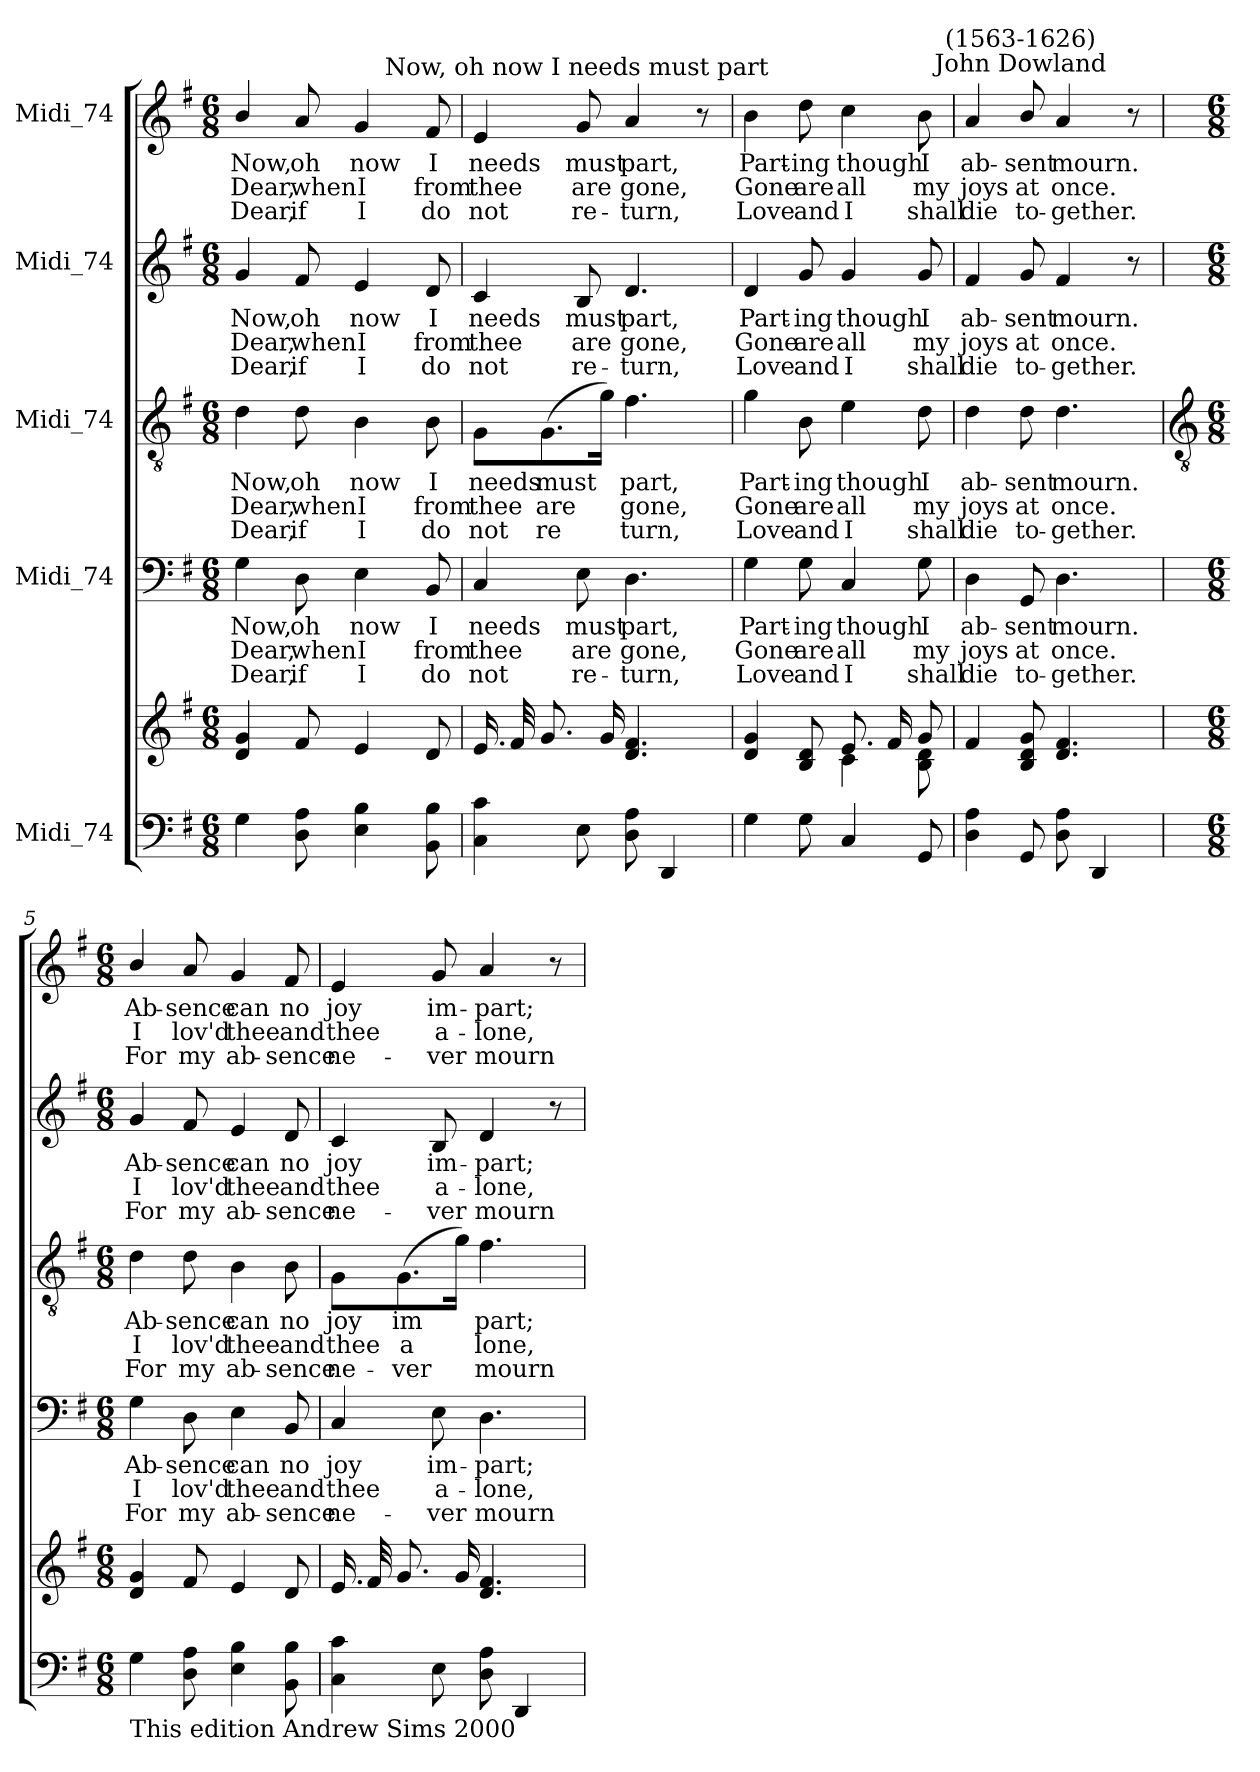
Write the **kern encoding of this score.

**kern	**kern	**kern	**text	**text	**text	**kern	**text	**text	**text	**kern	**text	**text	**text	**kern	**text	**text	**text
*part5	*part5	*part4	*part4	*part4	*part4	*part3	*part3	*part3	*part3	*part2	*part2	*part2	*part2	*part1	*part1	*part1	*part1
*staff6	*staff5	*staff4	*staff4	*staff4	*staff4	*staff3	*staff3	*staff3	*staff3	*staff2	*staff2	*staff2	*staff2	*staff1	*staff1	*staff1	*staff1
*I"Midi_74	*	*I"Midi_74	*	*	*	*I"Midi_74	*	*	*	*I"Midi_74	*	*	*	*I"Midi_74	*	*	*
*clefF4	*clefG2	*clefF4	*	*	*	*clefGv2	*	*	*	*clefG2	*	*	*	*clefG2	*	*	*
*k[f#]	*k[f#]	*k[f#]	*	*	*	*k[f#]	*	*	*	*k[f#]	*	*	*	*k[f#]	*	*	*
*G:	*G:	*G:	*	*	*	*G:	*	*	*	*G:	*	*	*	*G:	*	*	*
*M6/8	*M6/8	*M6/8	*	*	*	*M6/8	*	*	*	*M6/8	*	*	*	*M6/8	*	*	*
=1	=1	=1	=1	=1	=1	=1	=1	=1	=1	=1	=1	=1	=1	=1	=1	=1	=1
*	*^	*	*	*	*	*	*	*	*	*	*	*	*	*	*	*	*
!	!	!	!	!LO:LY:b	!LO:LY:b	!LO:LY:b	!	!LO:LY:b	!LO:LY:b	!LO:LY:b	!	!LO:LY:b	!LO:LY:b	!LO:LY:b	!	!LO:LY:b	!LO:LY:b	!LO:LY:b
4G	4d/ 4g/	2ryy	4G	Now,	Dear,	Dear,	4d	Now,	Dear,	Dear,	4g	Now,	Dear,	Dear,	4b/	Now,	Dear,	Dear,
!	!	!	!	!LO:LY:b	!LO:LY:b	!LO:LY:b	!	!LO:LY:b	!LO:LY:b	!LO:LY:b	!	!LO:LY:b	!LO:LY:b	!LO:LY:b	!	!LO:LY:b	!LO:LY:b	!LO:LY:b
8D 8A	8f#/	.	8D	oh	when	if	8d	oh	when	if	8f#	oh	when	if	8a	oh	when	if
!	!	!	!	!LO:LY:b	!LO:LY:b	!LO:LY:b	!	!LO:LY:b	!LO:LY:b	!LO:LY:b	!	!LO:LY:b	!LO:LY:b	!LO:LY:b	!	!LO:LY:b	!LO:LY:b	!LO:LY:b
4E 4B	4e/	.	4E	now	I	I	4B	now	I	I	4e	now	I	I	4g	now	I	I
.	.	4ryy	.	.	.	.	.	.	.	.	.	.	.	.	.	.	.	.
!	!	!	!	!LO:LY:b	!LO:LY:b	!LO:LY:b	!	!LO:LY:b	!LO:LY:b	!LO:LY:b	!	!LO:LY:b	!LO:LY:b	!LO:LY:b	!	!LO:LY:b	!LO:LY:b	!LO:LY:b
8BB 8B	8d/	.	8BB	I	from	do	8B	I	from	do	8d	I	from	do	8f#	I	from	do
=2	=2	=2	=2	=2	=2	=2	=2	=2	=2	=2	=2	=2	=2	=2	=2	=2	=2	=2
!	!	!	!	!LO:LY:b	!LO:LY:b	!LO:LY:b	!	!LO:LY:b	!LO:LY:b	!LO:LY:b	!	!LO:LY:b	!LO:LY:b	!LO:LY:b	!	!LO:LY:b	!LO:LY:b	!LO:LY:b
4C 4c	16.e/LL	2ryy	4C	needs	thee	not	8GL	needs	thee	not	4c	needs	thee	not	4e	needs	thee	not
.	32f#/L	.	.	.	.	.	.	.	.	.	.	.	.	.	.	.	.	.
!	!	!	!	!	!	!	!	!LO:LY:b	!LO:LY:b	!LO:LY:b	!	!	!	!	!	!	!	!
.	8.g/	.	.	.	.	.	(>8.G	must	are	re	.	.	.	.	.	.	.	.
!	!	!	!	!	!	!	!	!	!	!	!	!	!	!	!LO:TX:a:cj:t=Now, oh now I needs must part	!	!	!
!	!	!	!	!LO:LY:b	!LO:LY:b	!LO:LY:b	!	!	!	!	!	!LO:LY:b	!LO:LY:b	!LO:LY:b	!	!LO:LY:b	!LO:LY:b	!LO:LY:b
8E	.	.	8E	must	are	re-	.	.	.	.	8B	must	are	re-	8g	must	are	re-
.	16g/J	.	.	.	.	.	16gJ)	.	.	.	.	.	.	.	.	.	.	.
!	!	!	!	!LO:LY:b	!LO:LY:b	!LO:LY:b	!	!LO:LY:b	!LO:LY:b	!LO:LY:b	!	!LO:LY:b	!LO:LY:b	!LO:LY:b	!	!LO:LY:b	!LO:LY:b	!LO:LY:b
8D 8A	4.d/ 4.f#/	.	4.D	-part,	gone,	turn,	4.f#	part,	gone,	turn,	4.d	-part,	gone,	turn,	4a	-part,	gone,	turn,
4DD	.	4ryy	.	.	.	.	.	.	.	.	.	.	.	.	.	.	.	.
.	.	.	.	.	.	.	.	.	.	.	.	.	.	.	8r	.	.	.
=3	=3	=3	=3	=3	=3	=3	=3	=3	=3	=3	=3	=3	=3	=3	=3	=3	=3	=3
!	!	!	!	!LO:LY:b	!LO:LY:b	!LO:LY:b	!	!LO:LY:b	!LO:LY:b	!LO:LY:b	!	!LO:LY:b	!LO:LY:b	!LO:LY:b	!	!LO:LY:b	!LO:LY:b	!LO:LY:b
4G	4d/ 4g/	4ryy	4G	Part-	-Gone	Love	4g	Part-	-Gone	Love	4d	Part-	-Gone	Love	4b	Part-	-Gone	Love
!	!	!	!	!LO:LY:b	!LO:LY:b	!LO:LY:b	!	!LO:LY:b	!LO:LY:b	!LO:LY:b	!	!LO:LY:b	!LO:LY:b	!LO:LY:b	!	!LO:LY:b	!LO:LY:b	!LO:LY:b
8G	8B/ 8d/	8ryy	8G	ing	are	and	8B	ing	are	and	8g	ing	are	and	8dd	ing	are	and
!	!	!	!	!LO:LY:b	!LO:LY:b	!LO:LY:b	!	!LO:LY:b	!LO:LY:b	!LO:LY:b	!	!LO:LY:b	!LO:LY:b	!LO:LY:b	!	!LO:LY:b	!LO:LY:b	!LO:LY:b
4C	8.e/L	4c\	4C	though	all	I	4e	though	all	I	4g	though	all	I	4cc	though	all	I
.	16f#/L	.	.	.	.	.	.	.	.	.	.	.	.	.	.	.	.	.
!	!	!	!	!LO:LY:b	!LO:LY:b	!LO:LY:b	!	!LO:LY:b	!LO:LY:b	!LO:LY:b	!	!LO:LY:b	!LO:LY:b	!LO:LY:b	!	!LO:LY:b	!LO:LY:b	!LO:LY:b
8GG	8g/J	8B\ 8d\	8G	I	my	shall	8d	I	my	shall	8g	I	my	shall	8b	I	my	shall
=4	=4	=4	=4	=4	=4	=4	=4	=4	=4	=4	=4	=4	=4	=4	=4	=4	=4	=4
!	!	!	!	!LO:LY:b	!LO:LY:b	!LO:LY:b	!	!LO:LY:b	!LO:LY:b	!LO:LY:b	!	!LO:LY:b	!LO:LY:b	!LO:LY:b	!	!LO:LY:b	!LO:LY:b	!LO:LY:b
*	*v	*v	*	*	*	*	*	*	*	*	*	*	*	*	*	*	*	*
4D 4A	4f#/	4D	ab-	-joys	die	4d	ab-	-joys	die	4f#	ab-	-joys	die	4a	ab-	-joys	die
!	!	!	!	!	!	!	!	!	!	!	!	!	!	!LO:TX:a:cj:t=John Dowland	!	!	!
!	!	!	!	!	!	!	!	!	!	!	!	!	!	!LO:TX:a:cj:t=(1563-1626)	!	!	!
!	!	!	!LO:LY:b	!LO:LY:b	!LO:LY:b	!	!LO:LY:b	!LO:LY:b	!LO:LY:b	!	!LO:LY:b	!LO:LY:b	!LO:LY:b	!	!LO:LY:b	!LO:LY:b	!LO:LY:b
8GG	8B/ 8d/ 8g/	8GG	sent	at	to-	8d	sent	at	to-	8g	sent	at	to-	8b/	sent	at	to-
!	!	!	!LO:LY:b	!LO:LY:b	!LO:LY:b	!	!LO:LY:b	!LO:LY:b	!LO:LY:b	!	!LO:LY:b	!LO:LY:b	!LO:LY:b	!	!LO:LY:b	!LO:LY:b	!LO:LY:b
8D 8A	4.d/ 4.f#/	4.D	-mourn.	once.	gether.	4.d	-mourn.	once.	gether.	4f#	-mourn.	once.	gether.	4a	-mourn.	once.	gether.
4DD	.	.	.	.	.	.	.	.	.	.	.	.	.	.	.	.	.
.	.	.	.	.	.	.	.	.	.	8r	.	.	.	8r	.	.	.
!!LO:LB:g=z
=5	=5	=5	=5	=5	=5	=5	=5	=5	=5	=5	=5	=5	=5	=5	=5	=5	=5
*	*	*	*	*	*	*clefGv2	*	*	*	*	*	*	*	*	*	*	*
*M6/8	*M6/8	*M6/8	*	*	*	*M6/8	*	*	*	*M6/8	*	*	*	*M6/8	*	*	*
*	*^	*	*	*	*	*	*	*	*	*	*	*	*	*	*	*	*
!LO:TX:b:t=This edition  Andrew Sims 2000	!	!	!	!	!	!	!	!	!	!	!	!	!	!	!	!	!	!
!	!	!LO:N:vis=1	!	!LO:LY:b	!LO:LY:b	!LO:LY:b	!	!LO:LY:b	!LO:LY:b	!LO:LY:b	!	!LO:LY:b	!LO:LY:b	!LO:LY:b	!	!LO:LY:b	!LO:LY:b	!LO:LY:b
4G	4d/ 4g/	2.ryy	4G	Ab-	-I	For	4d	Ab-	-I	For	4g	Ab-	-I	For	4b/	Ab-	-I	For
!	!	!	!	!LO:LY:b	!LO:LY:b	!LO:LY:b	!	!LO:LY:b	!LO:LY:b	!LO:LY:b	!	!LO:LY:b	!LO:LY:b	!LO:LY:b	!	!LO:LY:b	!LO:LY:b	!LO:LY:b
8D 8A	8f#/	.	8D	sence	lov'd	my	8d	sence	lov'd	my	8f#	sence	lov'd	my	8a	sence	lov'd	my
!	!	!	!	!LO:LY:b	!LO:LY:b	!LO:LY:b	!	!LO:LY:b	!LO:LY:b	!LO:LY:b	!	!LO:LY:b	!LO:LY:b	!LO:LY:b	!	!LO:LY:b	!LO:LY:b	!LO:LY:b
4E 4B	4e/	.	4E	can	thee	ab-	4B	can	thee	ab-	4e	can	thee	ab-	4g	can	thee	ab-
!	!	!	!	!LO:LY:b	!LO:LY:b	!LO:LY:b	!	!LO:LY:b	!LO:LY:b	!LO:LY:b	!	!LO:LY:b	!LO:LY:b	!LO:LY:b	!	!LO:LY:b	!LO:LY:b	!LO:LY:b
8BB 8B	8d/	.	8BB	-no	and	sence	8B	-no	and	sence	8d	-no	and	sence	8f#	-no	and	sence
=6	=6	=6	=6	=6	=6	=6	=6	=6	=6	=6	=6	=6	=6	=6	=6	=6	=6	=6
!	!	!LO:N:vis=1	!	!LO:LY:b	!LO:LY:b	!LO:LY:b	!	!LO:LY:b	!LO:LY:b	!LO:LY:b	!	!LO:LY:b	!LO:LY:b	!LO:LY:b	!	!LO:LY:b	!LO:LY:b	!LO:LY:b
4C 4c	16.e/LL	2.ryy	4C	joy	thee	ne-	8GL	joy	thee	ne-	4c	joy	thee	ne-	4e	joy	thee	ne-
.	32f#/L	.	.	.	.	.	.	.	.	.	.	.	.	.	.	.	.	.
!	!	!	!	!	!	!	!	!LO:LY:b	!LO:LY:b	!LO:LY:b	!	!	!	!	!	!	!	!
.	8.g/	.	.	.	.	.	(>8.G	-im	a	ver	.	.	.	.	.	.	.	.
!	!	!	!	!LO:LY:b	!LO:LY:b	!LO:LY:b	!	!	!	!	!	!LO:LY:b	!LO:LY:b	!LO:LY:b	!	!LO:LY:b	!LO:LY:b	!LO:LY:b
8E	.	.	8E	-im-	-a-	-ver	.	.	.	.	8B	-im-	-a-	-ver	8g	-im-	-a-	-ver
.	16g/J	.	.	.	.	.	16gJ)	.	.	.	.	.	.	.	.	.	.	.
!	!	!	!	!LO:LY:b	!LO:LY:b	!LO:LY:b	!	!LO:LY:b	!LO:LY:b	!LO:LY:b	!	!LO:LY:b	!LO:LY:b	!LO:LY:b	!	!LO:LY:b	!LO:LY:b	!LO:LY:b
8D 8A	4.d/ 4.f#/	.	4.D	part;	lone,	mourn	4.f#	part;	lone,	mourn	4d	part;	lone,	mourn	4a	part;	lone,	mourn
4DD	.	.	.	.	.	.	.	.	.	.	.	.	.	.	.	.	.	.
.	.	.	.	.	.	.	.	.	.	.	8r	.	.	.	8r	.	.	.
*	*v	*v	*	*	*	*	*	*	*	*	*	*	*	*	*	*	*	*
=	=	=	=	=	=	=	=	=	=	=	=	=	=	=	=	=	=
*-	*-	*-	*-	*-	*-	*-	*-	*-	*-	*-	*-	*-	*-	*-	*-	*-	*-
